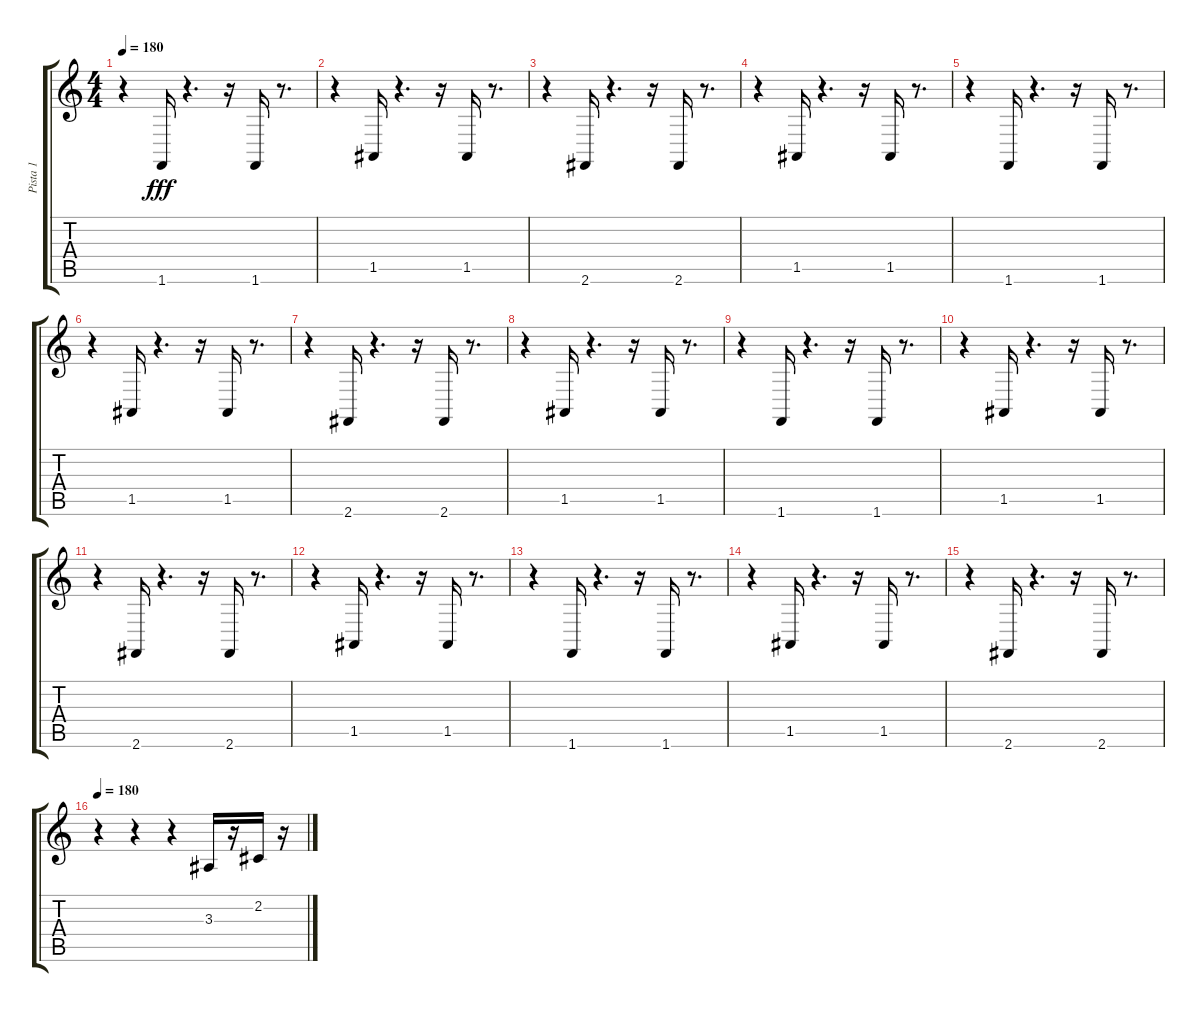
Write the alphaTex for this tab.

\track ("Pista 1" "Pista 1") {instrument brasssection}
\staff {score tabs}
\tuning (E4 B3 G3 D3 A2 E2) {hide}
\ts (4 4)
\tempo 180
\clef g2
\ks c
r.4{dy fff} 1.6.16 r.4{d} r.16 1.6.16 r.8{d} |
r.4 1.5.16 r.4{d} r.16 1.5.16 r.8{d} |
r.4 2.6.16 r.4{d} r.16 2.6.16 r.8{d} |
r.4 1.5.16 r.4{d} r.16 1.5.16 r.8{d} |
r.4 1.6.16 r.4{d} r.16 1.6.16 r.8{d} |
r.4 1.5.16 r.4{d} r.16 1.5.16 r.8{d} |
r.4 2.6.16 r.4{d} r.16 2.6.16 r.8{d} |
r.4 1.5.16 r.4{d} r.16 1.5.16 r.8{d} |
r.4 1.6.16 r.4{d} r.16 1.6.16 r.8{d} |
r.4 1.5.16 r.4{d} r.16 1.5.16 r.8{d} |
r.4 2.6.16 r.4{d} r.16 2.6.16 r.8{d} |
r.4 1.5.16 r.4{d} r.16 1.5.16 r.8{d} |
r.4 1.6.16 r.4{d} r.16 1.6.16 r.8{d} |
r.4 1.5.16 r.4{d} r.16 1.5.16 r.8{d} |
r.4 2.6.16 r.4{d} r.16 2.6.16 r.8{d} |
\tempo 180
r.4{instrument brasssection} r.4 r.4 3.3.16 r.16 2.2.16 r.16
